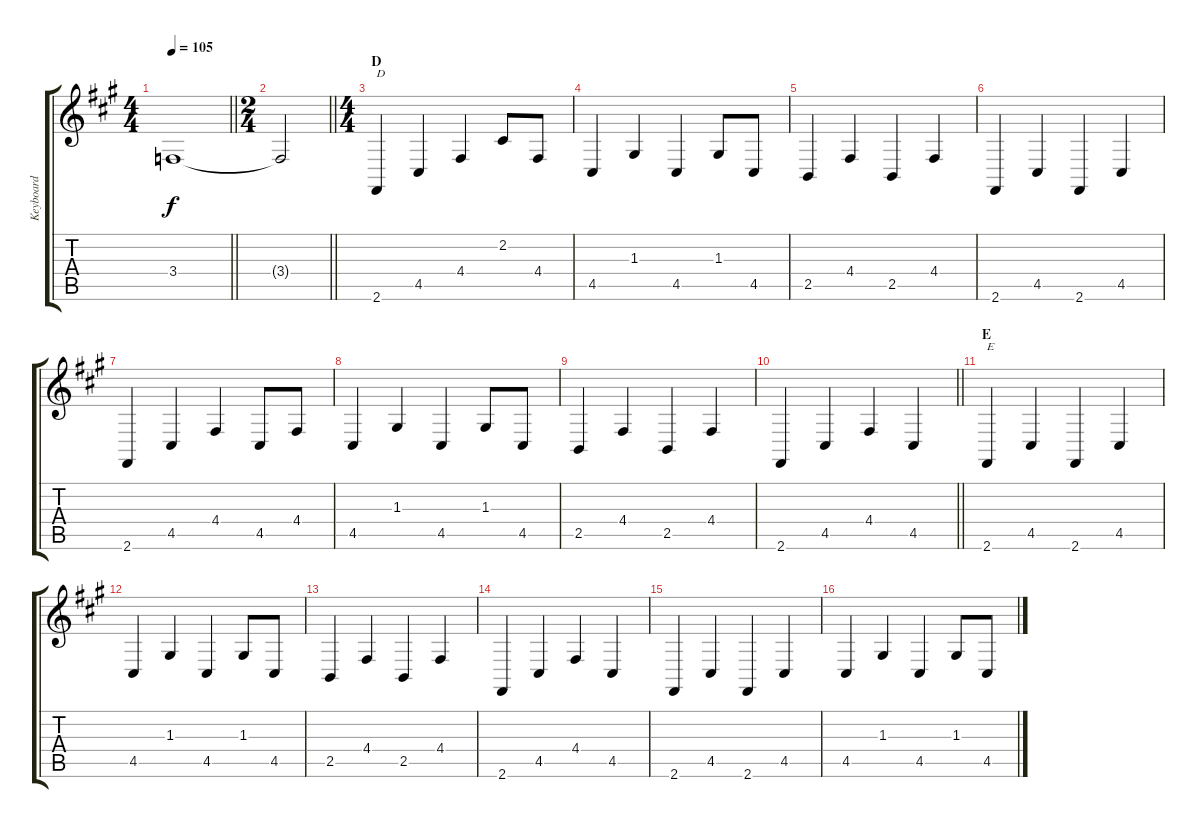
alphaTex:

\track ("Keyboard" "Keyboard") {instrument acousticgrandpiano}
\staff {score tabs}
\tuning (E4 B3 G3 D3 A2 E2) {hide}
\ts (4 4)
\tempo 105
\clef g2
\barLineRight lightlight
\ks a
3.4.1{dy f} |
\ts (2 4)
\barLineRight lightlight
3.4{t}.2 |
\ts (4 4)
\section ("" "D")
2.6.4{txt "D"} 4.5.4 4.4.4 2.2.8 4.4.8 |
4.5.4 1.3.4 4.5.4 1.3.8 4.5.8 |
2.5.4 4.4.4 2.5.4 4.4.4 |
2.6.4 4.5.4 2.6.4 4.5.4 |
2.6.4 4.5.4 4.4.4 4.5.8 4.4.8 |
4.5.4 1.3.4 4.5.4 1.3.8 4.5.8 |
2.5.4 4.4.4 2.5.4 4.4.4 |
\barLineRight lightlight
2.6.4 4.5.4 4.4.4 4.5.4 |
\section ("" "E")
2.6.4{txt "E"} 4.5.4 2.6.4 4.5.4 |
4.5.4 1.3.4 4.5.4 1.3.8 4.5.8 |
2.5.4 4.4.4 2.5.4 4.4.4 |
2.6.4 4.5.4 4.4.4 4.5.4 |
2.6.4 4.5.4 2.6.4 4.5.4 |
4.5.4 1.3.4 4.5.4 1.3.8 4.5.8
